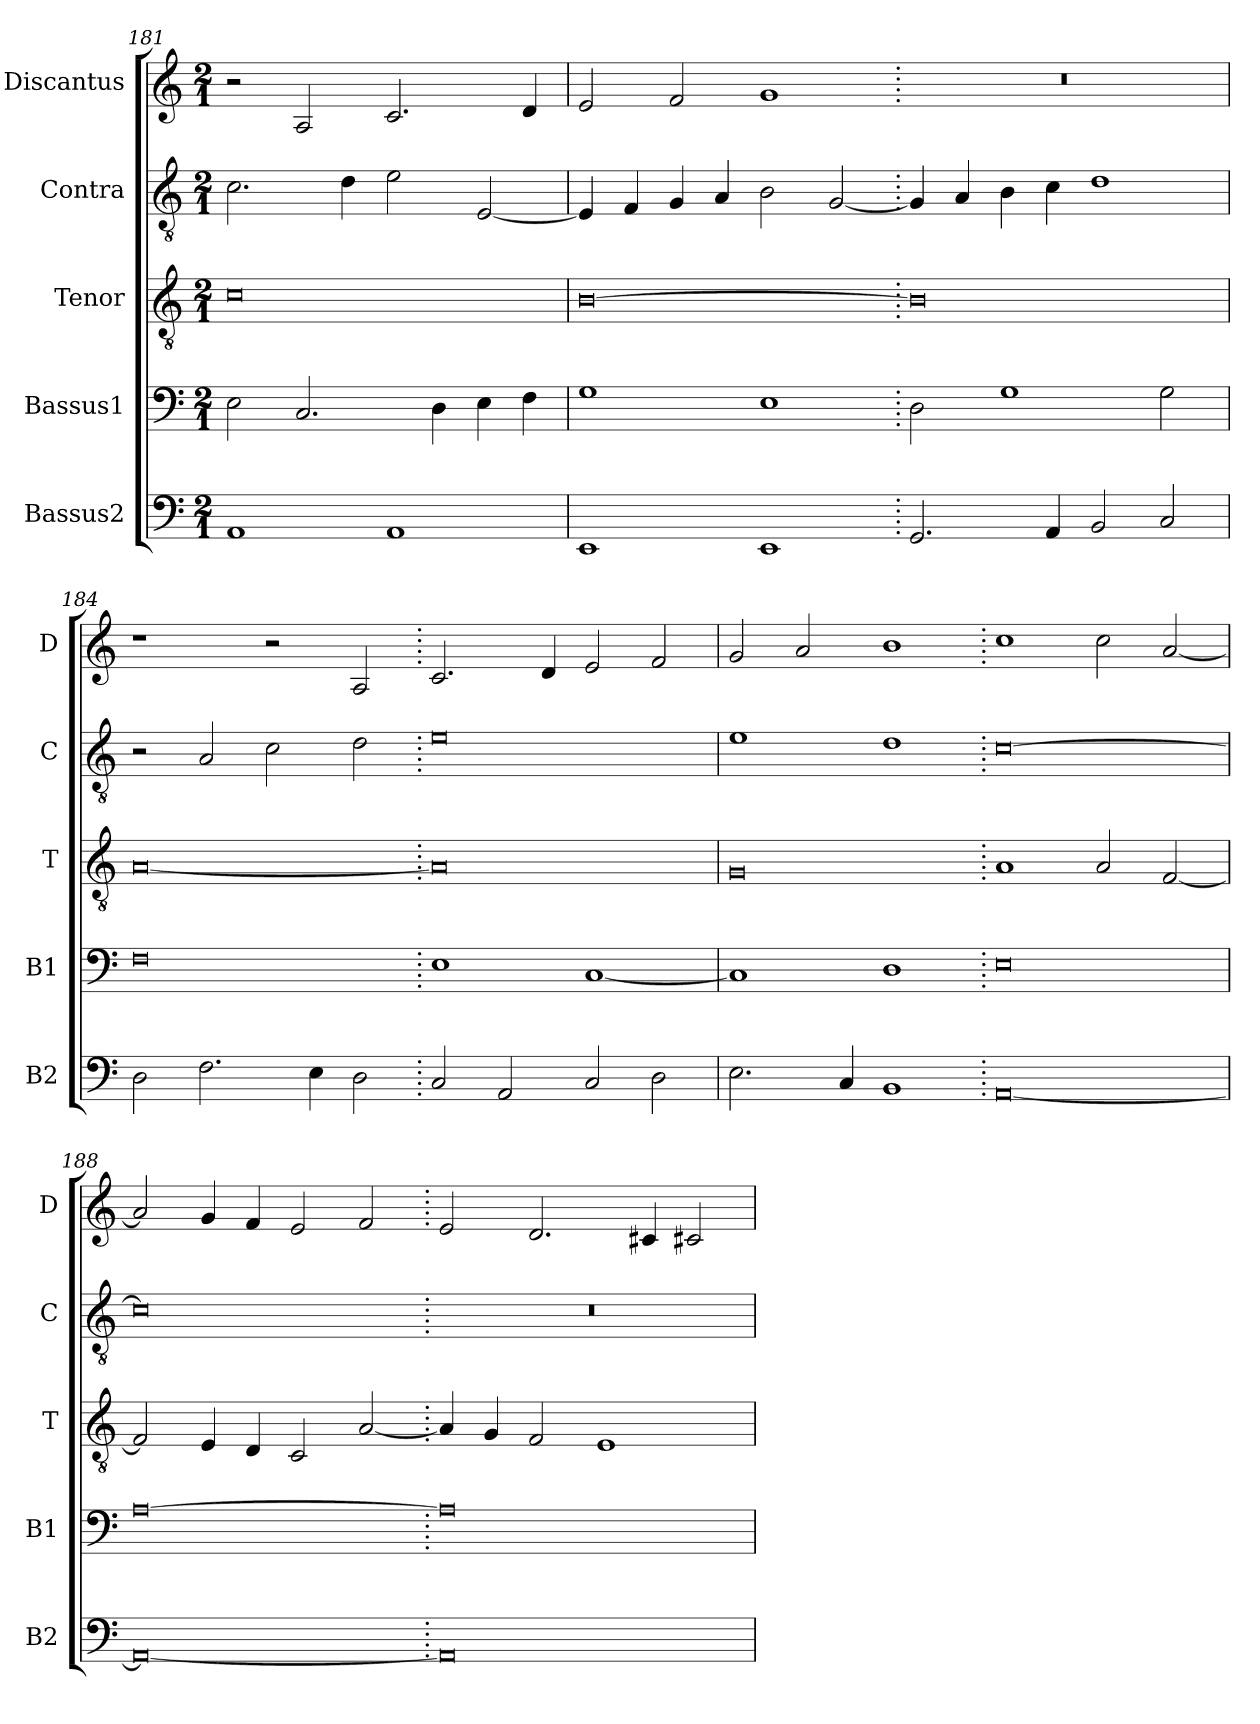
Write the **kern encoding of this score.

**kern	**kern	**kern	**kern	**kern
*part5	*part4	*part3	*part2	*part1
*staff5	*staff4	*staff3	*staff2	*staff1
*I"Bassus2	*I"Bassus1	*I"Tenor	*I"Contra	*I"Discantus
*I'B2	*I'B1	*I'T	*I'C	*I'D
*clefF4	*clefF4	*clefGv2	*clefGv2	*clefG2
*k[]	*k[]	*k[]	*k[]	*k[]
*M2/1	*M2/1	*M2/1	*M2/1	*M2/1
=181	=181	=181	=181	=181
1AA	2E\	0c	2.c\	2r
.	2.C/	.	.	2A/
.	.	.	4d\	.
1AA	.	.	2e\	2.c/
.	4D\	.	.	.
.	4E\	.	[2E/	.
.	4F\	.	.	4d/
=182	=182	=182	=182	=182
1EE	1G	[0B	4E/]	2e/
.	.	.	4F/	.
.	.	.	4G/	2f/
.	.	.	4A/	.
1EE	1E	.	2B\	1g
.	.	.	[2G/	.
=183.	=183.	=183.	=183.	=183.
2.GG/	2D\	0B]	4G/]	0r
.	.	.	4A/	.
.	1G	.	4B\	.
4AA/	.	.	4c\	.
2BB/	.	.	1d	.
2C/	2G\	.	.	.
=184	=184	=184	=184	=184
2D\	0F	[0A	2r	1r
2.F\	.	.	2A/	.
.	.	.	2c\	2r
4E\	.	.	.	.
2D\	.	.	2d\	2A/
=185.	=185.	=185.	=185.	=185.
2C/	1E	0A]	0e	2.c/
2AA/	.	.	.	.
.	.	.	.	4d/
2C/	[1C	.	.	2e/
2D\	.	.	.	2f/
=186	=186	=186	=186	=186
2.E\	1C]	0G	1e	2g/
.	.	.	.	2a/
4C/	.	.	.	.
1BB	1D	.	1d	1b
=187.	=187.	=187.	=187.	=187.
[0AA	0E	1A	[0c	1cc
.	.	2A/	.	2cc\
.	.	[2F/	.	[2a/
=188	=188	=188	=188	=188
0AA_	[0A	2F/]	0c]	2a/]
.	.	4E/	.	4g/
.	.	4D/	.	4f/
.	.	2C/	.	2e/
.	.	[2A/	.	2f/
=189.	=189.	=189.	=189.	=189.
0AA]	0A]	4A/]	0r	2e/
.	.	4G/	.	.
.	.	2F/	.	2.d/
.	.	1E	.	.
.	.	.	.	4c#X/
.	.	.	.	2c#X/
=	=	=	=	=
*-	*-	*-	*-	*-
